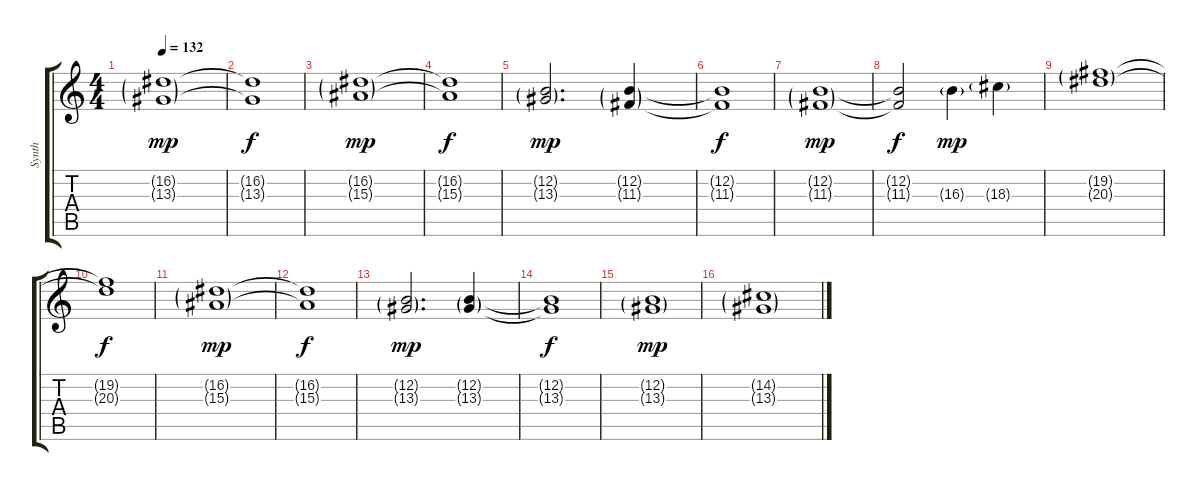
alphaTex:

\track ("Synth" "Synth") {instrument choiraahs}
\staff {score tabs}
\tuning (E4 B3 G3 D3 A2 E2) {hide}
\ts (4 4)
\tempo 132
\clef g2
\ks c
(16.2{g} 13.3{g}).1{dy mp} |
(16.2{t} 13.3{t}).1{dy f} |
(16.2{g} 15.3{g}).1{dy mp} |
(16.2{t} 15.3{t}).1{dy f} |
(12.2{g} 13.3{g}).2{d dy mp} (12.2{g} 11.3{g}).4 |
(12.2{t} 11.3{t}).1{dy f} |
(12.2{g} 11.3{g}).1{dy mp} |
(12.2{t} 11.3{t}).2{dy f} 16.3{g}.4{dy mp} 18.3{g}.4 |
(19.2{g} 20.3{g}).1 |
(19.2{t} 20.3{t}).1{dy f} |
(16.2{g} 15.3{g}).1{dy mp} |
(16.2{t} 15.3{t}).1{dy f} |
(12.2{g} 13.3{g}).2{d dy mp} (12.2{g} 13.3{g}).4 |
(12.2{t} 13.3{t}).1{dy f} |
(12.2{g} 13.3{g}).1{dy mp} |
(14.2{g} 13.3{g}).1
